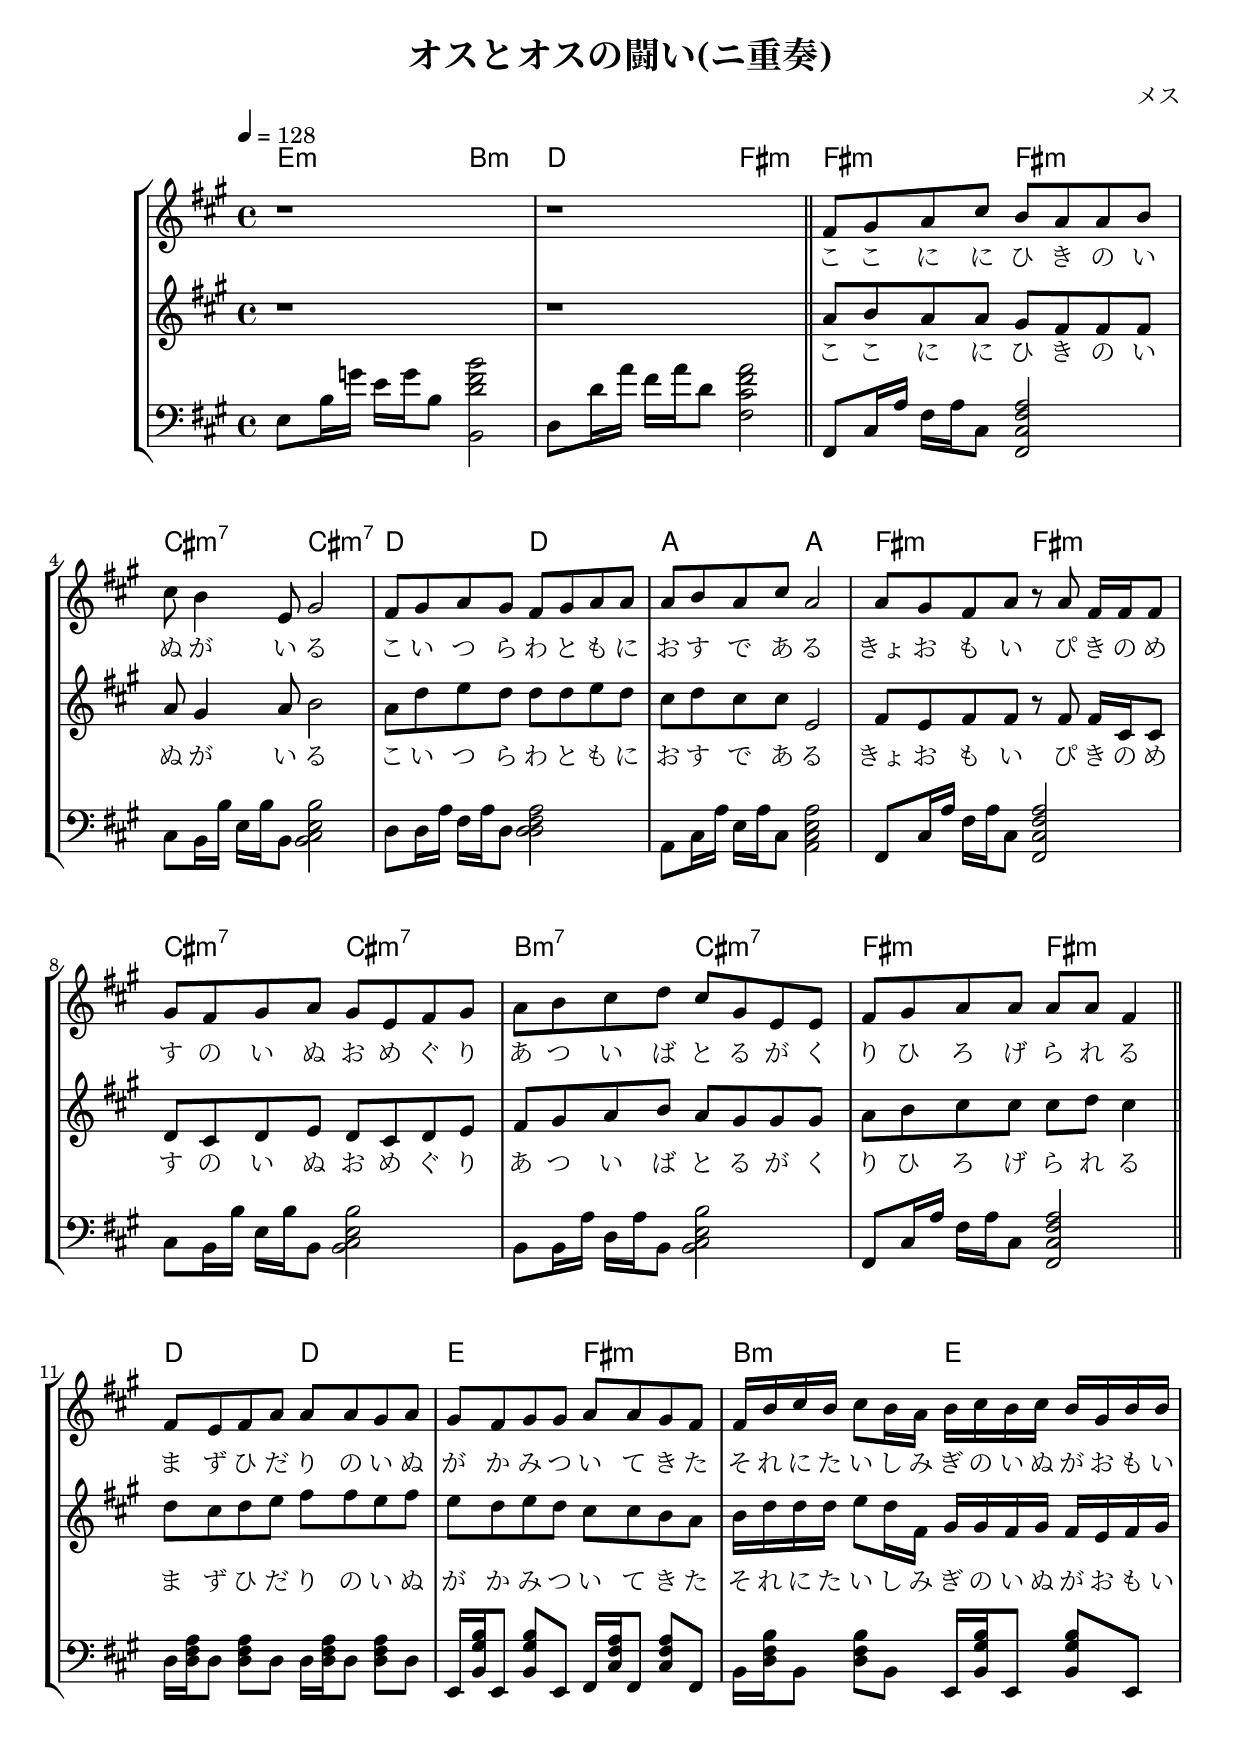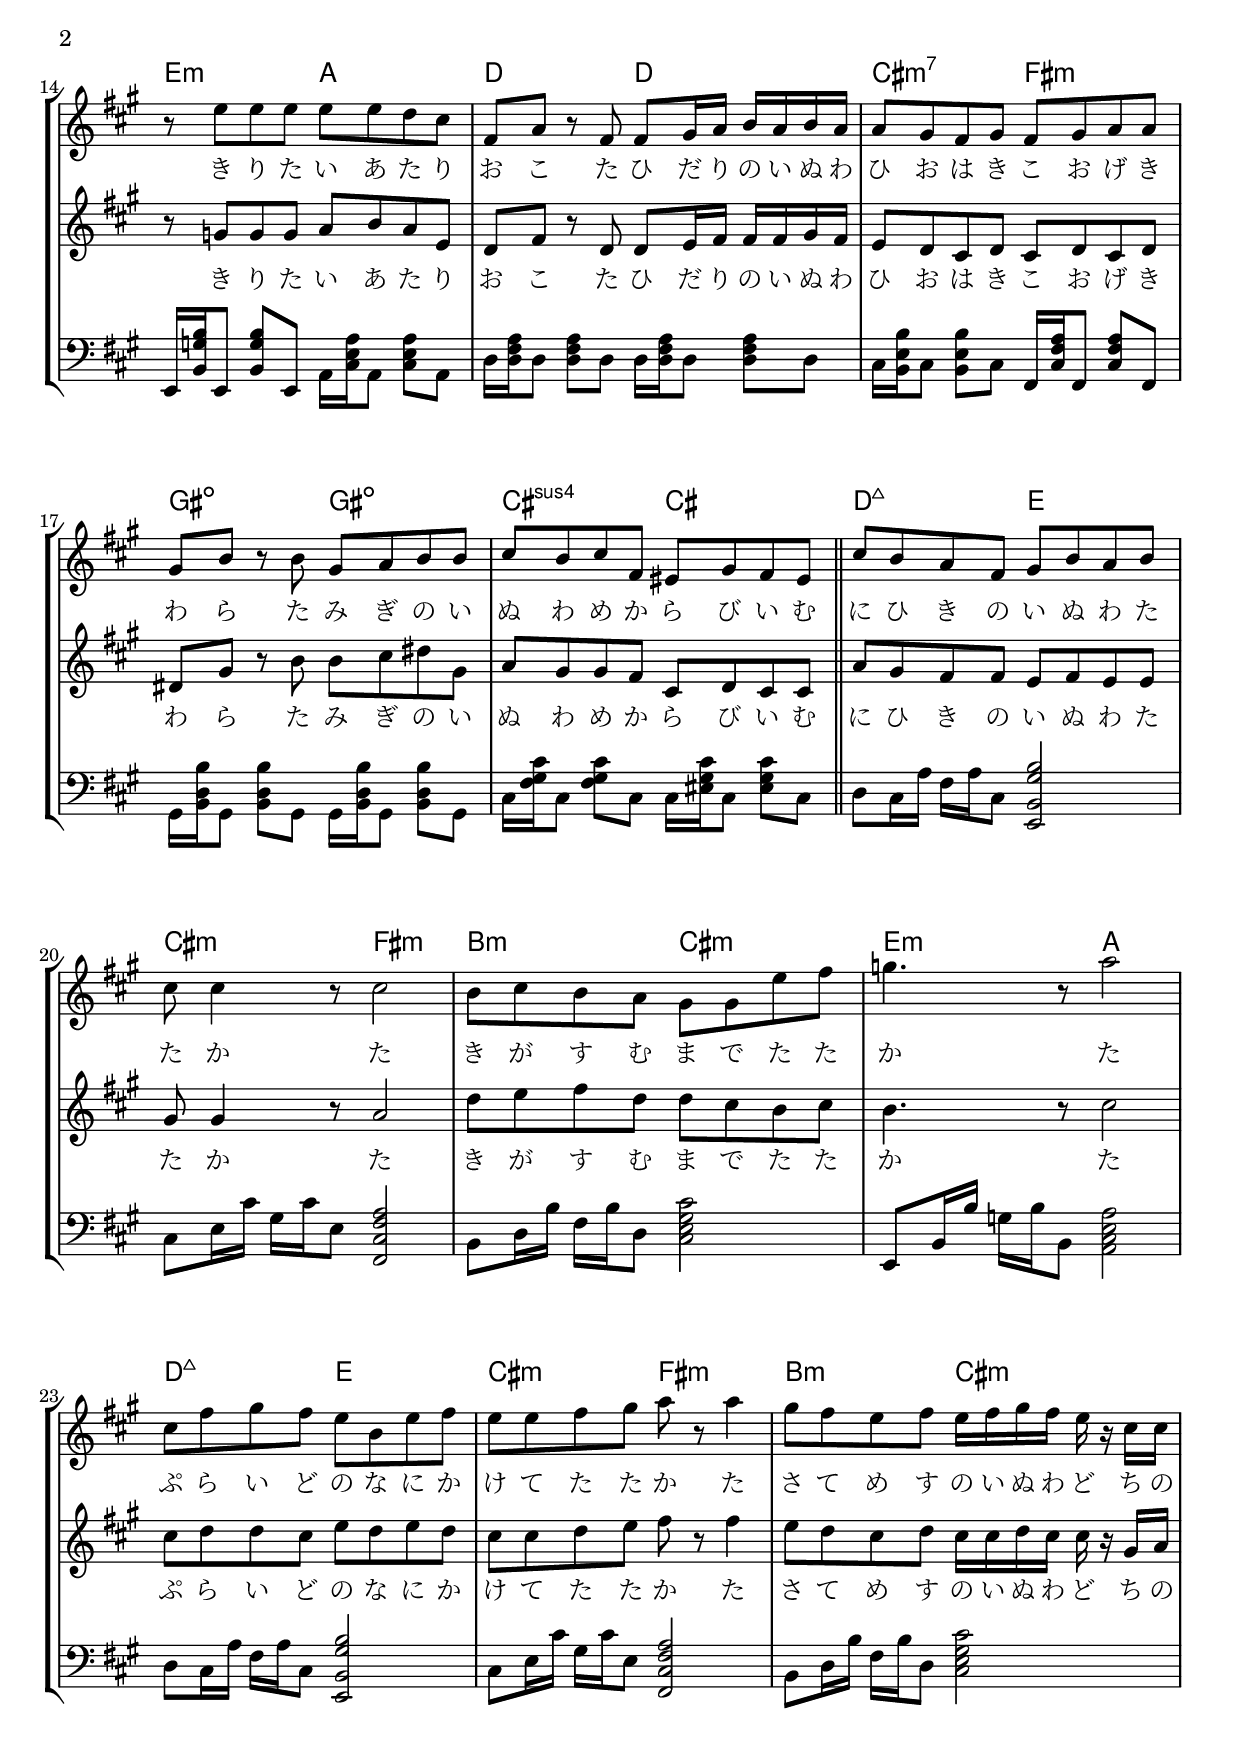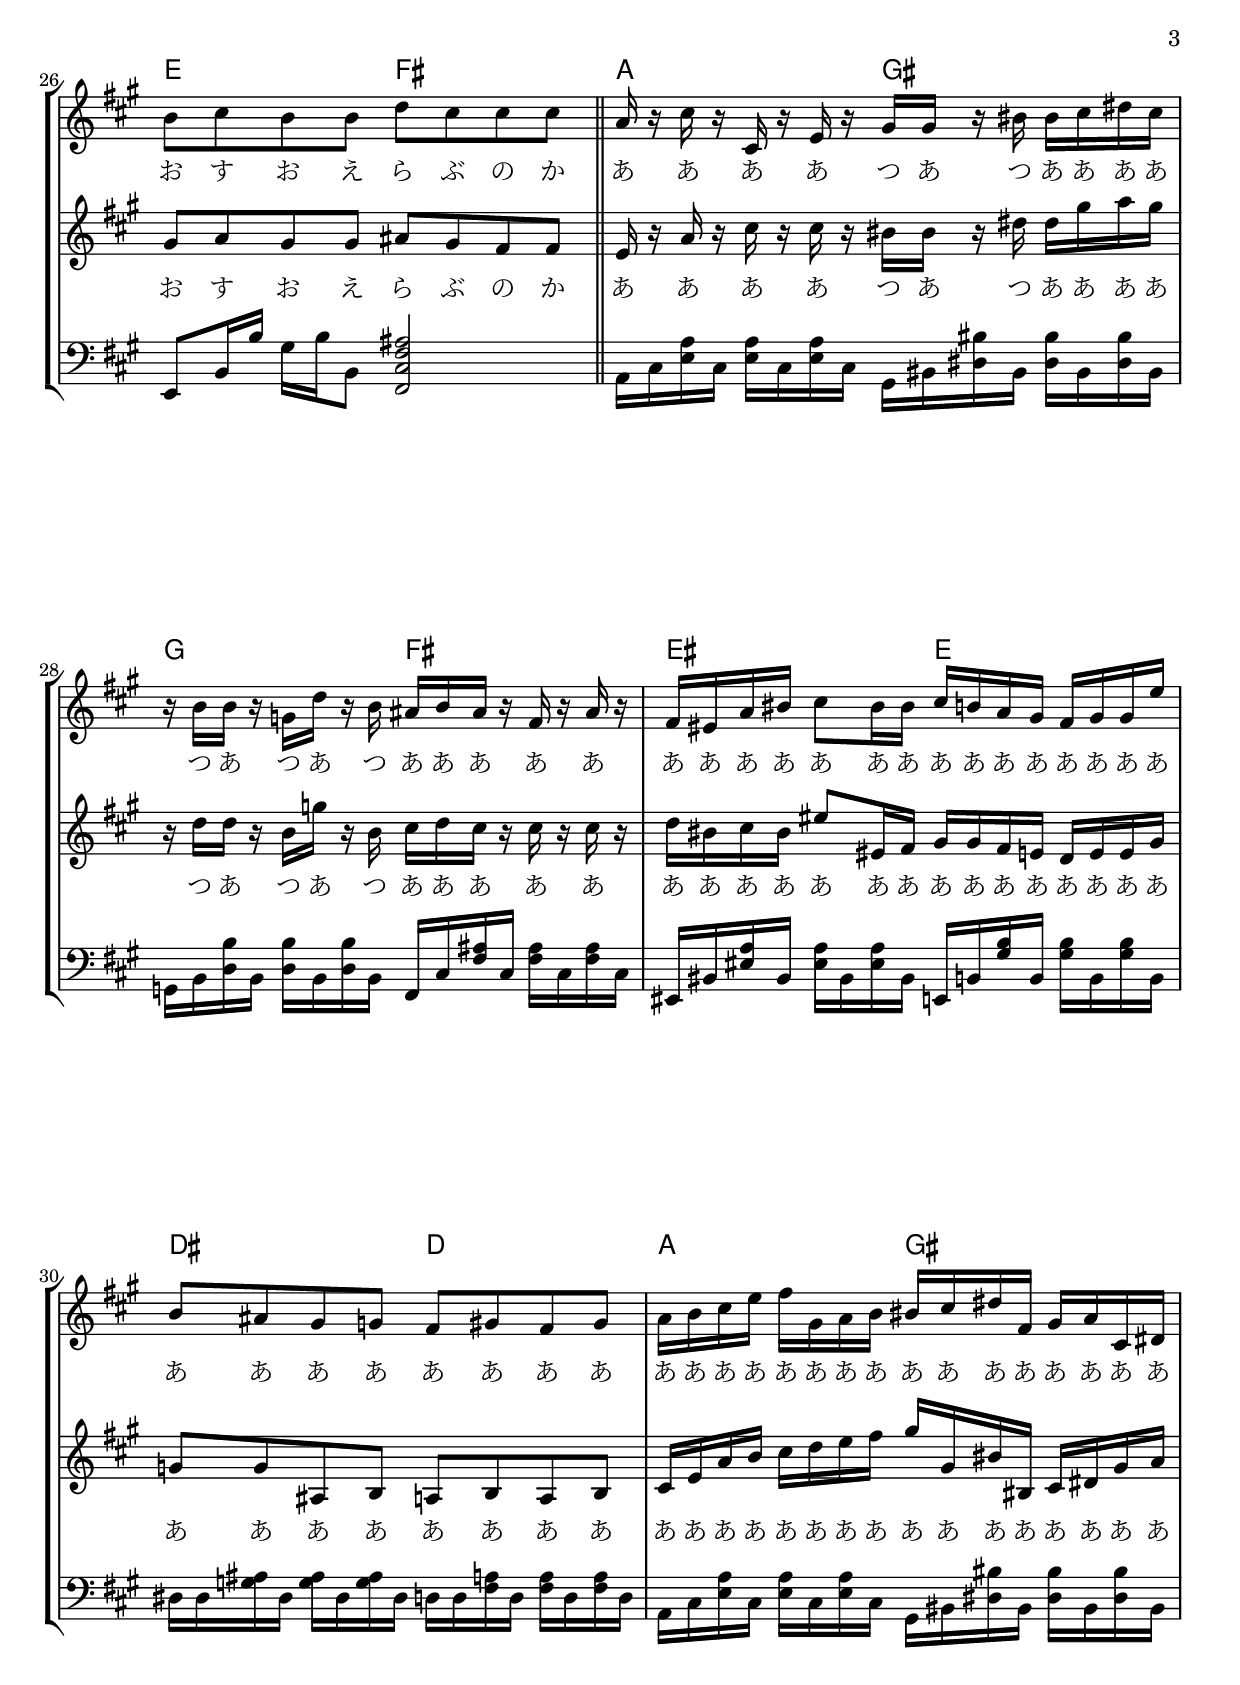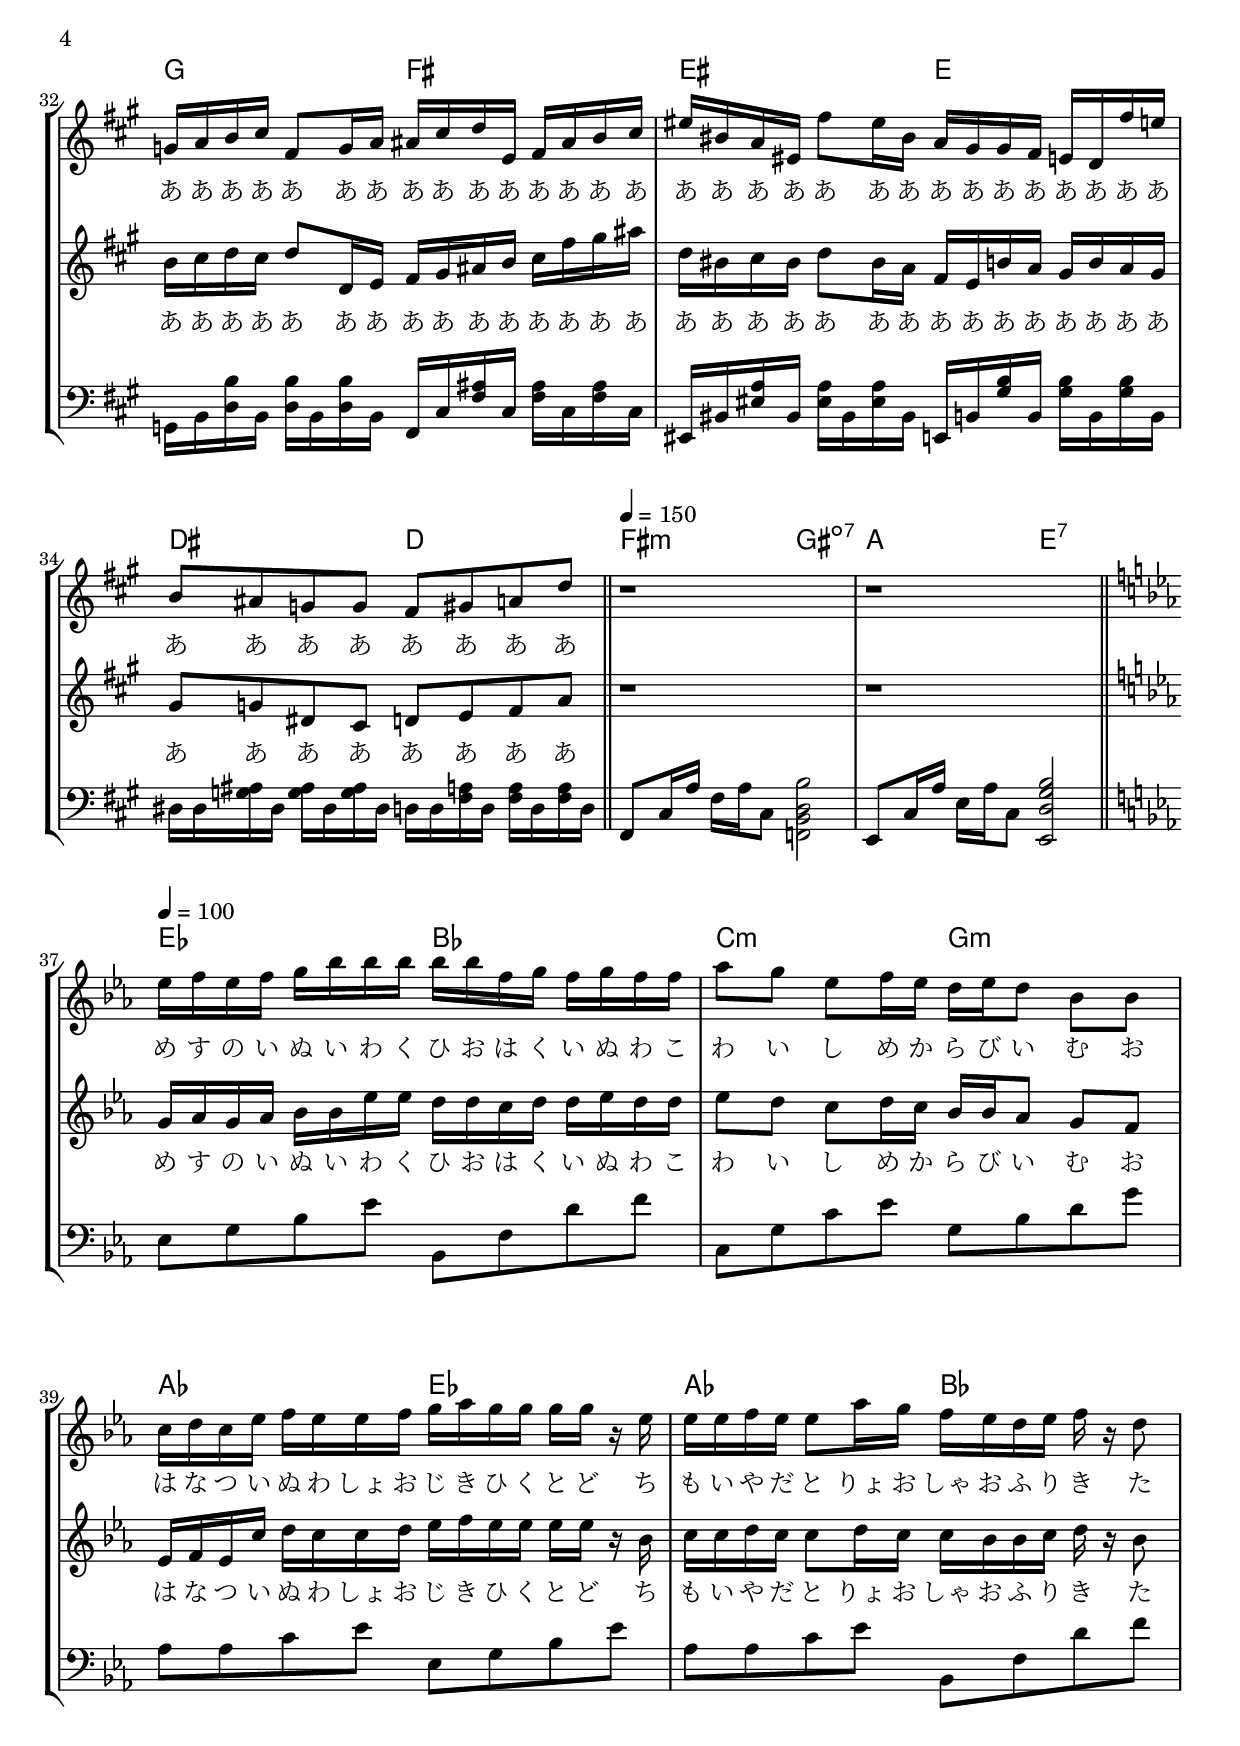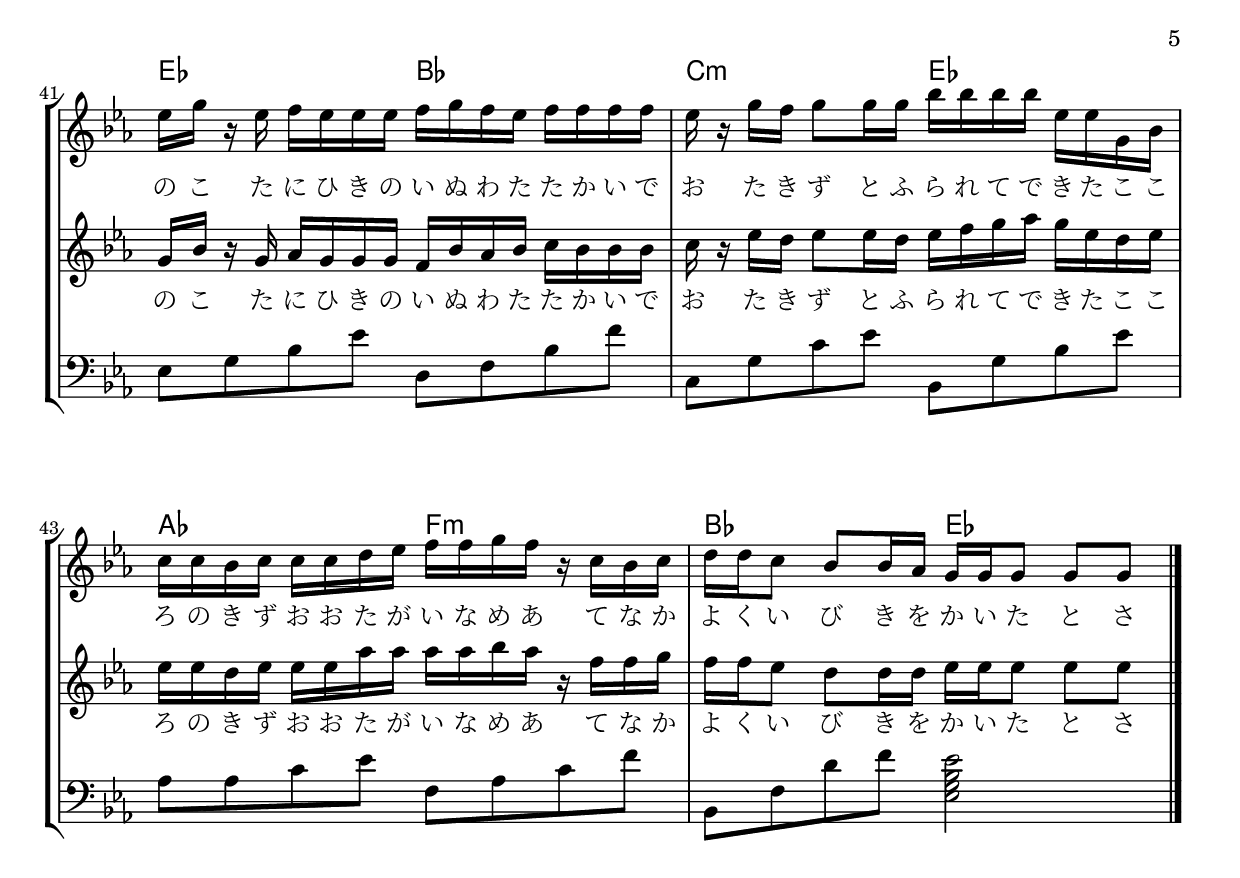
\version "2.12.1"

\header {
	title = \markup {オスとオスの闘い(ニ重奏)}
	composer = \markup \center-column {メス}
}

harmony = \chordmode {
	e2:m b:m d fis:m 

	fis:m fis:m cis:min7 cis:min7 d d a a fis:m fis:m cis:min7 cis:min7 b:min7 cis:min7 fis:m fis:m 

	d d e fis:m b:m e e:m a d d cis:min7 fis:m gis:dim gis:dim cis:sus4 cis 

	d:maj7 e cis:m fis:m b:m cis:m e:m a d:maj7 e cis:m fis:m b:m cis:m e fis 

	a gis g fis eis e dis d a gis g fis eis e dis d 

	fis:m gis:dim7 a e:7 

	es bes c:m g:m as es as bes es bes c:m es as f:m bes es 
}

melody = {
	\key a \major
	\tempo 4 = 128
	r1 | r1   
	\set Staff.midiInstrument = #"mmi0.38"
	fis'8  gis'8  a'8  cis''8  b'8  a'8  a'8  b'8 
	cis''8  b'4  e'8  gis'2 
	fis'8  gis'8  a'8  gis'8  fis'8  gis'8  a'8  a'8 
	a'8  b'8  a'8  cis''8  a'2 
	a'8  gis'8  fis'8  a'8  r8  a'8  fis'16  fis'16  fis'8 
	gis'8  fis'8  gis'8  a'8  gis'8  e'8  fis'8  gis'8 
	a'8  b'8  cis''8  d''8  cis''8  gis'8  e'8  e'8 
	fis'8  gis'8  a'8  a'8  a'8  a'8  fis'4
	\set Staff.midiInstrument = #"mmi0.38"
	fis'8  e'8  fis'8  a'8  a'8  a'8  gis'8  a'8 
	gis'8  fis'8  gis'8  gis'8  a'8  a'8  gis'8  fis'8 
	fis'16  b'16  cis''16  b'16  cis''8  b'16  a'16  b'16  cis''16  b'16  cis''16  b'16  gis'16  b'16  b'16 
	r8  e''8  e''8  e''8  e''8  e''8  d''8  cis''8 
	fis'8  a'8  r8  fis'8  fis'8  gis'16  a'16  b'16  a'16  b'16  a'16 
	a'8  gis'8  fis'8  gis'8  fis'8  gis'8  a'8  a'8 
	gis'8  b'8  r8  b'8  gis'8  a'8  b'8  b'8 
	cis''8  b'8  cis''8  fis'8  eis'8  gis'8  fis'8  eis'8
	\set Staff.midiInstrument = #"mmi0.38"
	cis''8  b'8  a'8  fis'8  gis'8  b'8  a'8  b'8 
	cis''8  cis''4  r8  cis''2 
	b'8  cis''8  b'8  a'8  gis'8  gis'8  e''8  fis''8 
	g''4.  r8  a''2 
	cis''8  fis''8  gis''8  fis''8  e''8  b'8  e''8  fis''8 
	e''8  e''8  fis''8  gis''8  a''8  r8  a''4 
	gis''8  fis''8  e''8  fis''8  e''16  fis''16  gis''16  fis''16  e''16  r16  cis''16  cis''16 
	b'8  cis''8  b'8  b'8  d''8  cis''8  cis''8  cis''8
	\set Staff.midiInstrument = #"Distorted Guitar"
	a'16  r16  cis''16  r16  cis'16  r16  e'16  r16  gis'16  gis'16  r16  bis'16  bis'16  cis''16  dis''16  cis''16 
	r16  b'16  b'16  r16  g'16  d''16  r16  b'16  ais'16  b'16  ais'16  r16  fis'16  r16  ais'16  r16 
	fis'16  eis'16  a'16  bis'16  cis''8  bis'16  bis'16  cis''16  b'16  a'16  gis'16  fis'16  gis'16  gis'16  e''16 
	b'8  ais'8  gis'8  g'8  fis'8  gis'8  fis'8  gis'8 
	a'16  b'16  cis''16  e''16  fis''16  gis'16  a'16  b'16  bis'16  cis''16  dis''16  fis'16  gis'16  a'16  cis'16  dis'16 
	g'16  a'16  b'16  cis''16  fis'8  g'16  a'16  ais'16  cis''16  d''16  e'16  fis'16  ais'16  b'16  cis''16 
	eis''16  bis'16  a'16  eis'16  fis''8  eis''16  bis'16  a'16  gis'16  gis'16  fis'16  e'16  d'16  fis''16  e''16 
	b'8  ais'8  g'8  g'8  fis'8  gis'8  a'8  d''8
	\tempo 4 = 150
	r1 | r1   
	\set Staff.midiInstrument = #"mmi0.38"
		\key es \major
	\tempo 4 = 100
es''16  f''16  es''16  f''16  g''16  bes''16  bes''16  bes''16  bes''16  bes''16  f''16  g''16  f''16  g''16  f''16  f''16 
	as''8  g''8  es''8  f''16  es''16  d''16  es''16  d''8  bes'8  bes'8 
	c''16  d''16  c''16  es''16  f''16  es''16  es''16  f''16  g''16  as''16  g''16  g''16  g''16  g''16  r16  es''16 
	es''16  es''16  f''16  es''16  es''8  as''16  g''16  f''16  es''16  d''16  es''16  f''16  r16  d''8 
	es''16  g''16  r16  es''16  f''16  es''16  es''16  es''16  f''16  g''16  f''16  es''16  f''16  f''16  f''16  f''16 
	es''16  r16  g''16  f''16  g''8  g''16  g''16  bes''16  bes''16  bes''16  bes''16  es''16  es''16  g'16  bes'16 
	c''16  c''16  bes'16  c''16  c''16  c''16  d''16  es''16  f''16  f''16  g''16  f''16  r16  c''16  bes'16  c''16 
	d''16  d''16  c''8  bes'8  bes'16  as'16  g'16  g'16  g'8  g'8  g'8
	\bar "|."
}

words = \lyricmode {
	
	こ  こ  に  に  ひ  き  の  い  ぬ  が  い  る  こ  い  つ  ら  わ  と  も  に  お  す  で  あ  る  きょ  お  も  い  ぴ  き  の  め  す  の  い  ぬ  お  め  ぐ  り  あ  つ  い  ば  と  る  が  く  り  ひ  ろ  げ  ら  れ  る  
	ま  ず  ひ  だ  り  の  い  ぬ  が  か  み  つ  い  て  き  た  そ  れ  に  た  い  し  み  ぎ  の  い  ぬ  が  お  も  い  き  り  た  い  あ  た  り  お  こ  た  ひ  だ  り  の  い  ぬ  わ  ひ  お  は  き  こ  お  げ  き  わ  ら  た  み  ぎ  の  い  ぬ  わ  め  か  ら  び  い  む  
	に  ひ  き  の  い  ぬ  わ  た  た  か  た  き  が  す  む  ま  で  た  た  か  た  ぷ  ら  い  ど  の  な  に  か  け  て  た  た  か  た  さ  て  め  す  の  い  ぬ  わ  ど  ち  の  お  す  お  え  ら  ぶ  の  か  
	あ  あ  あ  あ  つ  あ  つ  あ  あ  あ  あ  つ  あ  つ  あ  つ  あ  あ  あ  あ  あ  あ  あ  あ  あ  あ  あ  あ  あ  あ  あ  あ  あ  あ  あ  あ  あ  あ  あ  あ  あ  あ  あ  あ  あ  あ  あ  あ  あ  あ  あ  あ  あ  あ  あ  あ  あ  あ  あ  あ  あ  あ  あ  あ  あ  あ  あ  あ  あ  あ  あ  あ  あ  あ  あ  あ  あ  あ  あ  あ  あ  あ  あ  あ  あ  あ  あ  あ  あ  あ  あ  あ  あ  あ  あ  あ  あ  あ  
	
	め  す  の  い  ぬ  い  わ  く  ひ  お  は  く  い  ぬ  わ  こ  わ  い  し  め  か  ら  び  い  む  お  は  な  つ  い  ぬ  わ  しょ  お  じ  き  ひ  く  と  ど  ち  も  い  や  だ  と  りょ  お  しゃ  お  ふ  り  き  た  の  こ  た  に  ひ  き  の  い  ぬ  わ  た  た  か  い  で  お  た  き  ず  と  ふ  ら  れ  て  で  き  た  こ  こ  ろ  の  き  ず  お  お  た  が  い  な  め  あ  て  な  か  よ  く  い  び  き  を  か  い  た  と  さ  
}

secondmelody = {
	\key a \major
	\tempo 4 = 128
	r1 | r1   
	\set Staff.midiInstrument = #"fss0.32"
	a'8  b'8  a'8  a'8  gis'8  fis'8  fis'8  fis'8 
	a'8  gis'4  a'8  b'2 
	a'8  d''8  e''8  d''8  d''8  d''8  e''8  d''8 
	cis''8  d''8  cis''8  cis''8  e'2 
	fis'8  e'8  fis'8  fis'8  r8  fis'8  fis'16  cis'16  cis'8 
	d'8  cis'8  d'8  e'8  d'8  cis'8  d'8  e'8 
	fis'8  gis'8  a'8  b'8  a'8  gis'8  gis'8  gis'8 
	a'8  b'8  cis''8  cis''8  cis''8  d''8  cis''4
	\set Staff.midiInstrument = #"fss0.32"
	d''8  cis''8  d''8  e''8  fis''8  fis''8  e''8  fis''8 
	e''8  d''8  e''8  d''8  cis''8  cis''8  b'8  a'8 
	b'16  d''16  d''16  d''16  e''8  d''16  fis'16  gis'16  gis'16  fis'16  gis'16  fis'16  e'16  fis'16  gis'16 
	r8  g'8  g'8  g'8  a'8  b'8  a'8  e'8 
	d'8  fis'8  r8  d'8  d'8  e'16  fis'16  fis'16  fis'16  gis'16  fis'16 
	e'8  d'8  cis'8  d'8  cis'8  d'8  cis'8  d'8 
	dis'8  gis'8  r8  b'8  b'8  cis''8  dis''8  gis'8 
	a'8  gis'8  gis'8  fis'8  cis'8  d'8  cis'8  cis'8
	\set Staff.midiInstrument = #"fss0.35"
	a'8  gis'8  fis'8  fis'8  e'8  fis'8  e'8  e'8 
	gis'8  gis'4  r8  a'2 
	d''8  e''8  fis''8  d''8  d''8  cis''8  b'8  cis''8 
	b'4.  r8  cis''2 
	cis''8  d''8  d''8  cis''8  e''8  d''8  e''8  d''8 
	cis''8  cis''8  d''8  e''8  fis''8  r8  fis''4 
	e''8  d''8  cis''8  d''8  cis''16  cis''16  d''16  cis''16  cis''16  r16  gis'16  a'16 
	gis'8  a'8  gis'8  gis'8  ais'8  gis'8  fis'8  fis'8
	\set Staff.midiInstrument = #"Orchestra Hit"
	e'16  r16  a'16  r16  cis''16  r16  cis''16  r16  bis'16  bis'16  r16  dis''16  dis''16  gis''16  a''16  gis''16 
	r16  d''16  d''16  r16  b'16  g''16  r16  b'16  cis''16  d''16  cis''16  r16  cis''16  r16  cis''16  r16 
	d''16  bis'16  cis''16  bis'16  eis''8  eis'16  fis'16  gis'16  gis'16  fis'16  e'16  d'16  e'16  e'16  gis'16 
	g'8  g'8  ais8  b8  a8  b8  a8  b8 
	cis'16  e'16  a'16  b'16  cis''16  d''16  e''16  fis''16  gis''16  gis'16  bis'16  bis16  cis'16  dis'16  gis'16  a'16 
	b'16  cis''16  d''16  cis''16  d''8  d'16  e'16  fis'16  gis'16  ais'16  b'16  cis''16  fis''16  gis''16  ais''16 
	d''16  bis'16  cis''16  bis'16  d''8  bis'16  a'16  fis'16  e'16  b'16  a'16  gis'16  b'16  a'16  gis'16 
	gis'8  g'8  dis'8  cis'8  d'8  e'8  fis'8  a'8
	\tempo 4 = 150
	r1 | r1   
	\set Staff.midiInstrument = #"fss0.35"
		\key es \major
	\tempo 4 = 100
g'16  as'16  g'16  as'16  bes'16  bes'16  es''16  es''16  d''16  d''16  c''16  d''16  d''16  es''16  d''16  d''16 
	es''8  d''8  c''8  d''16  c''16  bes'16  bes'16  as'8  g'8  f'8 
	es'16  f'16  es'16  c''16  d''16  c''16  c''16  d''16  es''16  f''16  es''16  es''16  es''16  es''16  r16  bes'16 
	c''16  c''16  d''16  c''16  c''8  d''16  c''16  c''16  bes'16  bes'16  c''16  d''16  r16  bes'8 
	g'16  bes'16  r16  g'16  as'16  g'16  g'16  g'16  f'16  bes'16  as'16  bes'16  c''16  bes'16  bes'16  bes'16 
	c''16  r16  es''16  d''16  es''8  es''16  d''16  es''16  f''16  g''16  as''16  g''16  es''16  d''16  es''16 
	es''16  es''16  d''16  es''16  es''16  es''16  as''16  as''16  as''16  as''16  bes''16  as''16  r16  f''16  f''16  g''16 
	f''16  f''16  es''8  d''8  d''16  d''16  es''16  es''16  es''8  es''8  es''8
	\bar "|."
}

secondwords = \lyricmode {
	
	こ  こ  に  に  ひ  き  の  い  ぬ  が  い  る  こ  い  つ  ら  わ  と  も  に  お  す  で  あ  る  きょ  お  も  い  ぴ  き  の  め  す  の  い  ぬ  お  め  ぐ  り  あ  つ  い  ば  と  る  が  く  り  ひ  ろ  げ  ら  れ  る  
	ま  ず  ひ  だ  り  の  い  ぬ  が  か  み  つ  い  て  き  た  そ  れ  に  た  い  し  み  ぎ  の  い  ぬ  が  お  も  い  き  り  た  い  あ  た  り  お  こ  た  ひ  だ  り  の  い  ぬ  わ  ひ  お  は  き  こ  お  げ  き  わ  ら  た  み  ぎ  の  い  ぬ  わ  め  か  ら  び  い  む  
	に  ひ  き  の  い  ぬ  わ  た  た  か  た  き  が  す  む  ま  で  た  た  か  た  ぷ  ら  い  ど  の  な  に  か  け  て  た  た  か  た  さ  て  め  す  の  い  ぬ  わ  ど  ち  の  お  す  お  え  ら  ぶ  の  か  
	あ  あ  あ  あ  つ  あ  つ  あ  あ  あ  あ  つ  あ  つ  あ  つ  あ  あ  あ  あ  あ  あ  あ  あ  あ  あ  あ  あ  あ  あ  あ  あ  あ  あ  あ  あ  あ  あ  あ  あ  あ  あ  あ  あ  あ  あ  あ  あ  あ  あ  あ  あ  あ  あ  あ  あ  あ  あ  あ  あ  あ  あ  あ  あ  あ  あ  あ  あ  あ  あ  あ  あ  あ  あ  あ  あ  あ  あ  あ  あ  あ  あ  あ  あ  あ  あ  あ  あ  あ  あ  あ  あ  あ  あ  あ  あ  あ  あ  
	
	め  す  の  い  ぬ  い  わ  く  ひ  お  は  く  い  ぬ  わ  こ  わ  い  し  め  か  ら  び  い  む  お  は  な  つ  い  ぬ  わ  しょ  お  じ  き  ひ  く  と  ど  ち  も  い  や  だ  と  りょ  お  しゃ  お  ふ  り  き  た  の  こ  た  に  ひ  き  の  い  ぬ  わ  た  た  か  い  で  お  た  き  ず  と  ふ  ら  れ  て  で  き  た  こ  こ  ろ  の  き  ず  お  お  た  が  い  な  め  あ  て  な  か  よ  く  い  び  き  を  か  い  た  と  さ  
}

tempochange = {
	\tempo 4 = 128
	r1 | r1 \bar "||"
	\tempo 4 = 128
	r1 | r1 | r1 | r1 | r1 | r1 | r1 | r1 \bar "||"
	\tempo 4 = 128
	r1 | r1 | r1 | r1 | r1 | r1 | r1 | r1 \bar "||"
	\tempo 4 = 128
	r1 | r1 | r1 | r1 | r1 | r1 | r1 | r1 \bar "||"
	\tempo 4 = 128
	r1 | r1 | r1 | r1 | r1 | r1 | r1 | r1 \bar "||"
	\tempo 4 = 150
	r1 | r1 \bar "||"
	\tempo 4 = 100
	r1 | r1 | r1 | r1 | r1 | r1 | r1 | r1 \bar "|."
}

mainacc = {
	\clef bass
	\set Staff.midiInstrument = #"FX 8 (sci-fi)"
	\key a \major
	\tempo 4 = 128
	e8 b16 g' e' g' b8
	<b, d' fis' b'>2
	d8 d'16 a' fis' a' d'8
	<fis cis' fis' a'>2
	\bar "||"

	\set Staff.midiInstrument = #"FX 8 (sci-fi)"
	fis,8 cis16 a fis a cis8
	<fis, cis fis a>2
	cis8 b,16 b e b b,8
	<cis b, e b>2
	d8 d16 a fis a d8
	<d d fis a>2
	a,8 cis16 a e a cis8
	<a, cis e a>2
	fis,8 cis16 a fis a cis8
	<fis, cis fis a>2
	cis8 b,16 b e b b,8
	<cis b, e b>2
	b,8 b,16 a d a b,8
	<cis b, e b>2
	fis,8 cis16 a fis a cis8
	<fis, cis fis a>2
	\bar "||"

	\set Staff.midiInstrument = #"FX 8 (sci-fi)"
	d16 <d fis a>16 d8 <d fis a>8 d8
	d16 <d fis a>16 d8 <d fis a>8 d8
	e,16 <b, gis b>16 e,8 <b, gis b>8 e,8
	fis,16 <cis fis a>16 fis,8 <cis fis a>8 fis,8
	b,16 <d fis b>16 b,8 <d fis b>8 b,8
	e,16 <b, gis b>16 e,8 <b, gis b>8 e,8
	e,16 <b, g b>16 e,8 <b, g b>8 e,8
	a,16 <cis e a>16 a,8 <cis e a>8 a,8
	d16 <d fis a>16 d8 <d fis a>8 d8
	d16 <d fis a>16 d8 <d fis a>8 d8
	cis16 <b, e b>16 cis8 <b, e b>8 cis8
	fis,16 <cis fis a>16 fis,8 <cis fis a>8 fis,8
	gis,16 <b, d b>16 gis,8 <b, d b>8 gis,8
	gis,16 <b, d b>16 gis,8 <b, d b>8 gis,8
	cis16 <fis gis cis'>16 cis8 <fis gis cis'>8 cis8
	cis16 <eis gis cis'>16 cis8 <eis gis cis'>8 cis8
	\bar "||"

	\set Staff.midiInstrument = #"FX 8 (sci-fi)"
	d8 cis16 a fis a cis8
	<e, b, gis b>2
	cis8 e16 cis' gis cis' e8
	<fis, cis fis a>2
	b,8 d16 b fis b d8
	<cis e gis cis'>2
	e,8 b,16 b g b b,8
	<a, cis e a>2
	d8 cis16 a fis a cis8
	<e, b, gis b>2
	cis8 e16 cis' gis cis' e8
	<fis, cis fis a>2
	b,8 d16 b fis b d8
	<cis e gis cis'>2
	e,8 b,16 b gis b b,8
	<fis, cis fis ais>2
	\bar "||"

	\set Staff.midiInstrument = #"FX 8 (sci-fi)"
	a,16 cis <e a> cis <e a> cis <e a> cis
	gis,16 bis, <dis bis> bis, <dis bis> bis, <dis bis> bis,
	g,16 b, <d b> b, <d b> b, <d b> b,
	fis,16 cis <fis ais> cis <fis ais> cis <fis ais> cis
	eis,16 bis, <eis a> bis, <eis a> bis, <eis a> bis,
	e,16 b, <gis b> b, <gis b> b, <gis b> b,
	dis16 dis <g ais> dis <g ais> dis <g ais> dis
	d16 d <fis a> d <fis a> d <fis a> d
	a,16 cis <e a> cis <e a> cis <e a> cis
	gis,16 bis, <dis bis> bis, <dis bis> bis, <dis bis> bis,
	g,16 b, <d b> b, <d b> b, <d b> b,
	fis,16 cis <fis ais> cis <fis ais> cis <fis ais> cis
	eis,16 bis, <eis a> bis, <eis a> bis, <eis a> bis,
	e,16 b, <gis b> b, <gis b> b, <gis b> b,
	dis16 dis <g ais> dis <g ais> dis <g ais> dis
	d16 d <fis a> d <fis a> d <fis a> d
	\bar "||"

	\set Staff.midiInstrument = #"FX 8 (sci-fi)"
	\tempo 4 = 150
	fis,8 cis16 a fis a cis8
	<f, b, d b>2
	e,8 cis16 a e a cis8
	<e, d gis b>2
	\bar "||"

	\set Staff.midiInstrument = #"FX 8 (sci-fi)"
	\key es \major
	\tempo 4 = 100
	es8 g8 bes8 es'8
	bes,8 f8 d'8 f'8
	c8 g8 c'8 es'8
	g8 bes8 d'8 g'8
	as8 as8 c'8 es'8
	es8 g8 bes8 es'8
	as8 as8 c'8 es'8
	bes,8 f8 d'8 f'8
	es8 g8 bes8 es'8
	d8 f8 bes8 f'8
	c8 g8 c'8 es'8
	bes,8 g8 bes8 es'8
	as8 as8 c'8 es'8
	f8 as8 c'8 f'8
	bes,8 f8 d'8 f'8
	<es g bes es'>2
	\bar "|."
}

subacc = {
	\clef bass
	\set Staff.midiInstrument = #"Overdriven Guitar"
	\key a \major
	\tempo 4 = 128
	e16 <b e' g'>16 e8 <b e' g'>8 e8
	b,16 <d' fis' b'>16 b,8 <d' fis' b'>8 b,8
	d16 <d' fis' a'>16 d8 <d' fis' a'>8 d8
	fis16 <cis' fis' a'>16 fis8 <cis' fis' a'>8 fis8
	\bar "||"

	\set Staff.midiInstrument = #"Overdriven Guitar"
	fis,16 <cis fis a>16 fis,8 <cis fis a>8 fis,8
	fis,16 <cis fis a>16 fis,8 <cis fis a>8 fis,8
	cis16 <b, e b>16 cis8 <b, e b>8 cis8
	cis16 <b, e b>16 cis8 <b, e b>8 cis8
	d16 <d fis a>16 d8 <d fis a>8 d8
	d16 <d fis a>16 d8 <d fis a>8 d8
	a,16 <cis e a>16 a,8 <cis e a>8 a,8
	a,16 <cis e a>16 a,8 <cis e a>8 a,8
	fis,16 <cis fis a>16 fis,8 <cis fis a>8 fis,8
	fis,16 <cis fis a>16 fis,8 <cis fis a>8 fis,8
	cis16 <b, e b>16 cis8 <b, e b>8 cis8
	cis16 <b, e b>16 cis8 <b, e b>8 cis8
	b,16 <b, d a>16 b,8 <b, d a>8 b,8
	cis16 <b, e b>16 cis8 <b, e b>8 cis8
	fis,16 <cis fis a>16 fis,8 <cis fis a>8 fis,8
	fis,16 <cis fis a>16 fis,8 <cis fis a>8 fis,8
	\bar "||"

	\set Staff.midiInstrument = #"Overdriven Guitar"
	d16 <d fis a>16 d8 <d fis a>8 d8
	d16 <d fis a>16 d8 <d fis a>8 d8
	e,16 <b, gis b>16 e,8 <b, gis b>8 e,8
	fis,16 <cis fis a>16 fis,8 <cis fis a>8 fis,8
	b,16 <d fis b>16 b,8 <d fis b>8 b,8
	e,16 <b, gis b>16 e,8 <b, gis b>8 e,8
	e,16 <b, g b>16 e,8 <b, g b>8 e,8
	a,16 <cis e a>16 a,8 <cis e a>8 a,8
	d16 <d fis a>16 d8 <d fis a>8 d8
	d16 <d fis a>16 d8 <d fis a>8 d8
	cis16 <b, e b>16 cis8 <b, e b>8 cis8
	fis,16 <cis fis a>16 fis,8 <cis fis a>8 fis,8
	gis,16 <b, d b>16 gis,8 <b, d b>8 gis,8
	gis,16 <b, d b>16 gis,8 <b, d b>8 gis,8
	cis16 <fis gis cis'>16 cis8 <fis gis cis'>8 cis8
	cis16 <eis gis cis'>16 cis8 <eis gis cis'>8 cis8
	\bar "||"

	\set Staff.midiInstrument = #"Overdriven Guitar"
	d16 <cis fis a>16 d8 <cis fis a>8 d8
	e,16 <b, gis b>16 e,8 <b, gis b>8 e,8
	cis16 <e gis cis'>16 cis8 <e gis cis'>8 cis8
	fis,16 <cis fis a>16 fis,8 <cis fis a>8 fis,8
	b,16 <d fis b>16 b,8 <d fis b>8 b,8
	cis16 <e gis cis'>16 cis8 <e gis cis'>8 cis8
	e,16 <b, g b>16 e,8 <b, g b>8 e,8
	a,16 <cis e a>16 a,8 <cis e a>8 a,8
	d16 <cis fis a>16 d8 <cis fis a>8 d8
	e,16 <b, gis b>16 e,8 <b, gis b>8 e,8
	cis16 <e gis cis'>16 cis8 <e gis cis'>8 cis8
	fis,16 <cis fis a>16 fis,8 <cis fis a>8 fis,8
	b,16 <d fis b>16 b,8 <d fis b>8 b,8
	cis16 <e gis cis'>16 cis8 <e gis cis'>8 cis8
	e,16 <b, gis b>16 e,8 <b, gis b>8 e,8
	fis,16 <cis fis ais>16 fis,8 <cis fis ais>8 fis,8
	\bar "||"

	\set Staff.midiInstrument = #"Overdriven Guitar"
	<a, a>16 cis e cis <a, a> cis e cis
	<gis, bis>16 bis, dis bis, <gis, bis> bis, dis bis,
	<g, b>16 b, d b, <g, b> b, d b,
	<fis, ais>16 cis fis cis <fis, ais> cis fis cis
	<eis, a>16 bis, eis bis, <eis, a> bis, eis bis,
	<e, b>16 b, gis b, <e, b> b, gis b,
	<dis ais>16 dis g dis <dis ais> dis g dis
	<d a>16 d fis d <d a> d fis d
	<a, a>16 cis e cis <a, a> cis e cis
	<gis, bis>16 bis, dis bis, <gis, bis> bis, dis bis,
	<g, b>16 b, d b, <g, b> b, d b,
	<fis, ais>16 cis fis cis <fis, ais> cis fis cis
	<eis, a>16 bis, eis bis, <eis, a> bis, eis bis,
	<e, b>16 b, gis b, <e, b> b, gis b,
	<dis ais>16 dis g dis <dis ais> dis g dis
	<d a>16 d fis d <d a> d fis d
	\bar "||"

	\set Staff.midiInstrument = #"Overdriven Guitar"
	\tempo 4 = 150
	<fis, a>16 cis fis cis <fis, a> cis fis cis
	<f, b>16 b, d b, <f, b> b, d b,
	<e, a>16 cis e cis <e, a> cis e cis
	<e, b>16 d gis d <e, b> d gis d
	\bar "||"

	\set Staff.midiInstrument = #"Overdriven Guitar"
	\key es \major
	\tempo 4 = 100
	<es g bes es'>4 <es g bes es'>4
	<bes, f d' f'>4 <bes, f d' f'>4
	<c g c' es'>4 <c g c' es'>4
	<g bes d' g'>4 <g bes d' g'>4
	<as as c' es'>4 <as as c' es'>4
	<es g bes es'>4 <es g bes es'>4
	<as as c' es'>4 <as as c' es'>4
	<bes, f d' f'>4 <bes, f d' f'>4
	<es g bes es'>4 <es g bes es'>4
	<d f bes f'>4 <d f bes f'>4
	<c g c' es'>4 <c g c' es'>4
	<bes, g bes es'>4 <bes, g bes es'>4
	<as as c' es'>4 <as as c' es'>4
	<f as c' f'>4 <f as c' f'>4
	<bes, f d' f'>4 <bes, f d' f'>4
	<es g bes es'>2
	\bar "|."
}

percA = {
	\drummode {
	r1  |hh4 hh4 hh2  \bar "||"
	r1  |hh4 hh4 hh4 hh4  |r1  |hh4 hh4 hh4 hh4  |r1  |hh4 hh4 hh4 hh4  |r1  |hh4 hh4 hh2  \bar "||"
	r4 hh8. hh4 r16 hh4  |hh4 hh8 hh4. hh4  |hh4 hh8. hh4 r16 hh4  |hh4 hh8 hh4. hh4  |r4 hh8. hh4 r16 hh4  |hh4 hh8 hh4. hh4  |hh4 hh8. hh4 r16 hh4  |hh4 hh8 hh4. hh4  \bar "||"
	r1  |hh4 hh4 hh4 hh4  |r1  |hh4 hh4 hh4 hh4  |r1  |hh4 hh4 hh4 hh4  |r1  |hh4 hh4 hh2  \bar "||"
	r2 hho2  |r2 hho2  |r2 hho2  |r2 hho2  |r2 hho2  |r2 hho2  |r2 hho2  |r2 hho2  \bar "||"
	r1  |hh4 hh4 hh2  \bar "||"
	r1  |hh4 hh4 hh4 hh4  |r1  |hh4 hh4 hh4 hh4  |r1  |hh4 hh4 hh4 hh4  |r1  |hh4 hh4 hh2  \bar "|."
	}
}

percB = {
	\drummode {
	sn4 sn4 sn4 sn4  |r4 sn4 r16 sn16 sn16 sn16 sn16 sn16 sn16 sn16  \bar "||"
	sn4 sn4 sn4 sn4  |r4 sn2 sn8. sn16  |sn4 sn4 sn4 sn4  |r4 sn2 sn8. sn16  |sn4 sn4 sn4 sn4  |r4 sn2 sn8. sn16  |sn4 sn4 sn4 sn4  |r4 sn4 r16 sn16 sn16 sn16 sn16 sn16 sn16 sn16  \bar "||"
	r8 hhp4 hhp4 hhp4 hhp8  |r8 hhp2 hhp4 hhp8  |r8 hhp4 hhp4 hhp4 hhp8  |r8 hhp2 hhp4 hhp8  |r8 hhp4 hhp4 hhp4 hhp8  |r8 hhp2 hhp4 hhp8  |r8 hhp4 hhp4 hhp4 hhp8  |r8 hhp2 hhp4.  \bar "||"
	sn4 sn4 sn4 sn4  |r4 sn2 sn8. sn16  |sn4 sn4 sn4 sn4  |r4 sn2 sn8. sn16  |sn4 sn4 sn4 sn4  |r4 sn2 sn8. sn16  |sn4 sn4 sn4 sn4  |r4 sn4 r16 sn16 sn16 sn16 sn16 sn16 sn16 sn16  \bar "||"
	r8 hh16 hh16 hh8 hh16 hh8. hh16 hh16 hh8 hh16 hh16  |hh8 hh16 hh16 hh8 hh16 hh8. hh16 hh16 hh8 hh8  |hh8 hh16 hh16 hh8 hh16 hh8. hh16 hh16 hh8 hh16 hh16  |hh8 hh16 hh16 hh8 hh16 hh8. hh16 hh16 hh8 hh8  |r8 hh16 hh16 hh8 hh16 hh8. hh16 hh16 hh8 hh16 hh16  |hh8 hh16 hh16 hh8 hh16 hh8. hh16 hh16 hh8 hh8  |hh8 hh16 hh16 hh8 hh16 hh8. hh16 hh16 hh8 hh16 hh16  |hh8 hh16 hh16 hh8 hh16 hh8 hh4. r16  \bar "||"
	sn4 sn4 sn4 sn4  |r4 sn4 r16 sn16 sn16 sn16 sn16 sn16 sn16 sn16  \bar "||"
	sn4 sn4 sn4 sn4  |r4 sn2 sn8. sn16  |sn4 sn4 sn4 sn4  |r4 sn2 sn8. sn16  |sn4 sn4 sn4 sn4  |r4 sn2 sn8. sn16  |sn4 sn4 sn4 sn4  |r4 sn4 r16 sn16 sn16 sn16 sn16 sn16 sn16 sn16  \bar "|."
	}
}

percC = {
	\drummode {
	bd16 bd16 bd16 bd16 bd16 bd16 bd16 bd16 bd16 bd16 bd16 bd16 bd16 bd16 bd16 bd16  |bd8 bd8 bd8 bd8 bd8 bd8 bd8 bd8  \bar "||"
	bd16 bd16 bd16 bd16 bd16 bd16 bd16 bd16 bd16 bd16 bd16 bd16 bd16 bd16 bd16 bd16  |bd8 bd8 bd8 bd8 bd8 bd8 bd8 bd8  |bd16 bd16 bd16 bd16 bd16 bd16 bd16 bd16 bd16 bd16 bd16 bd16 bd16 bd16 bd16 bd16  |bd8 bd8 bd8 bd8 bd8 bd8 bd8 bd8  |bd16 bd16 bd16 bd16 bd16 bd16 bd16 bd16 bd16 bd16 bd16 bd16 bd16 bd16 bd16 bd16  |bd8 bd8 bd8 bd8 bd8 bd8 bd8 bd8  |bd16 bd16 bd16 bd16 bd16 bd16 bd16 bd16 bd16 bd16 bd16 bd16 bd16 bd16 bd16 bd16  |bd8 bd8 bd8 bd8 bd8 bd8 bd8 bd8  \bar "||"
	r4 sn2 sn8. sn16  |r4 sn2 sn8. sn16  |r4 sn2 sn8. sn16  |r4 sn2 sn8. sn16  |r4 sn2 sn8. sn16  |r4 sn2 sn8. sn16  |r4 sn2 sn8. sn16  |r4 sn2 sn8 sn16 sn16  \bar "||"
	bd16 bd16 bd16 bd16 bd16 bd16 bd16 bd16 bd16 bd16 bd16 bd16 bd16 bd16 bd16 bd16  |bd8 bd8 bd8 bd8 bd8 bd8 bd8 bd8  |bd16 bd16 bd16 bd16 bd16 bd16 bd16 bd16 bd16 bd16 bd16 bd16 bd16 bd16 bd16 bd16  |bd8 bd8 bd8 bd8 bd8 bd8 bd8 bd8  |bd16 bd16 bd16 bd16 bd16 bd16 bd16 bd16 bd16 bd16 bd16 bd16 bd16 bd16 bd16 bd16  |bd8 bd8 bd8 bd8 bd8 bd8 bd8 bd8  |bd16 bd16 bd16 bd16 bd16 bd16 bd16 bd16 bd16 bd16 bd16 bd16 bd16 bd16 bd16 bd16  |bd8 bd8 bd8 bd8 bd8 bd8 bd8 bd8  \bar "||"
	r4 sn2 sn4  |r4 sn2 sn4  |r4 sn2 sn4  |r4 sn2 sn4  |r4 sn2 sn4  |r4 sn2 sn4  |r4 sn2 sn4  |r4 sn4. sn16 sn8 sn16 sn16 sn16  \bar "||"
	bd16 bd16 bd16 bd16 bd16 bd16 bd16 bd16 bd16 bd16 bd16 bd16 bd16 bd16 bd16 bd16  |bd8 bd8 bd8 bd8 bd8 bd8 bd8 bd8  \bar "||"
	bd16 bd16 bd16 bd16 bd16 bd16 bd16 bd16 bd16 bd16 bd16 bd16 bd16 bd16 bd16 bd16  |bd8 bd8 bd8 bd8 bd8 bd8 bd8 bd8  |bd16 bd16 bd16 bd16 bd16 bd16 bd16 bd16 bd16 bd16 bd16 bd16 bd16 bd16 bd16 bd16  |bd8 bd8 bd8 bd8 bd8 bd8 bd8 bd8  |bd16 bd16 bd16 bd16 bd16 bd16 bd16 bd16 bd16 bd16 bd16 bd16 bd16 bd16 bd16 bd16  |bd8 bd8 bd8 bd8 bd8 bd8 bd8 bd8  |bd16 bd16 bd16 bd16 bd16 bd16 bd16 bd16 bd16 bd16 bd16 bd16 bd16 bd16 bd16 bd16  |bd8 bd8 bd8 bd8 bd8 bd8 bd8 bd8  \bar "|."
	}
}

percD = {
	\drummode {
	r1  |r8 hho4 hho2 r8  \bar "||"
	r1  |r8 hho4 hho4 hho4 hho8  |r1  |r8 hho4 hho4 hho4 hho8  |r1  |r8 hho4 hho4 hho4 hho8  |r1  |r8 hho4 hho2 r8  \bar "||"
	bd4. r16 bd8. bd4 bd8  |bd8 bd4 r16 bd8. bd4 bd8  |bd4. r16 bd8. bd4 bd8  |bd8 bd4 r16 bd8. bd4 bd8  |bd4. r16 bd8. bd4 bd8  |bd8 bd4 r16 bd8. bd4 bd8  |bd4. r16 bd8. bd4 bd8  |bd8 bd4 r16 bd8. bd4 bd8  \bar "||"
	r1  |r8 hho4 hho4 hho4 hho8  |r1  |r8 hho4 hho4 hho4 hho8  |r1  |r8 hho4 hho4 hho4 hho8  |r1  |r8 hho4 hho2 r8  \bar "||"
	bd8 bd4 bd4 r16 bd8. bd8  |bd8 bd4 bd4 r16 bd8. bd8  |bd8 bd4 bd4 r16 bd8. bd8  |bd8 bd4 bd4 r16 bd8. bd8  |bd8 bd4 bd4 r16 bd8. bd8  |bd8 bd4 bd4 r16 bd8. bd8  |bd8 bd4 bd4 r16 bd8. bd8  |bd4. bd8. bd4. r16  \bar "||"
	r1  |r8 hho4 hho2 r8  \bar "||"
	r1  |r8 hho4 hho4 hho4 hho8  |r1  |r8 hho4 hho4 hho4 hho8  |r1  |r8 hho4 hho4 hho4 hho8  |r1  |r8 hho4 hho2 r8  \bar "|."
	}
}

percE = {
	\drummode {
	cymc4 cymc4 cymc4 cymc4  |r1 \bar "||"
	cymc4 cymc4 cymc4 cymc4  |r1 |cymc4 cymc4 cymc4 cymc4  |r1 |cymc4 cymc4 cymc4 cymc4  |r1 |cymc4 cymc4 cymc4 cymc4  |r1 \bar "||"
	r1  |r4. r16 hho2 r16  |r1  |r4. r16 hho2 r16  |r1  |r4. r16 hho2 r16  |r1  |r4. r16 hho2 r16  \bar "||"
	cymc4 cymc4 cymc4 cymc4  |r1 |cymc4 cymc4 cymc4 cymc4  |r1 |cymc4 cymc4 cymc4 cymc4  |r1 |cymc4 cymc4 cymc4 cymc4  |r1 \bar "||"
	cymc1  |r1 |r1 |r1 |cymc1  |r1 |r1 |r2. cymc4  \bar "||"
	cymc4 cymc4 cymc4 cymc4  |r1 \bar "||"
	cymc4 cymc4 cymc4 cymc4  |r1 |cymc4 cymc4 cymc4 cymc4  |r1 |cymc4 cymc4 cymc4 cymc4  |r1 |cymc4 cymc4 cymc4 cymc4  |r1 \bar "|."
	}
}

percF = {
	\drummode {
	r8 tommh2 tommh8. tommh16 tommh8  |r1 \bar "||"
	r8 tommh2 tommh8. tommh16 tommh8  |r1 |r8 tommh2 tommh8. tommh16 tommh8  |r1 |r8 tommh2 tommh8. tommh16 tommh8  |r1 |r8 tommh2 tommh8. tommh16 tommh8  |r1 \bar "||"
	cymc1  |r1 |r1 |r1 |cymc1  |r1 |r1 |r1 \bar "||"
	r8 tommh2 tommh8. tommh16 tommh8  |r1 |r8 tommh2 tommh8. tommh16 tommh8  |r1 |r8 tommh2 tommh8. tommh16 tommh8  |r1 |r8 tommh2 tommh8. tommh16 tommh8  |r1 \bar "||"
	r1 | r1 | r1 | r1 | r1 | r1 | r1 | r1 \bar "||"
	r8 tommh2 tommh8. tommh16 tommh8  |r1 \bar "||"
	r8 tommh2 tommh8. tommh16 tommh8  |r1 |r8 tommh2 tommh8. tommh16 tommh8  |r1 |r8 tommh2 tommh8. tommh16 tommh8  |r1 |r8 tommh2 tommh8. tommh16 tommh8  |r1 \bar "|."
	}
}

percG = {
	\drummode {
	r4. toml16 toml2 toml16  |r1 \bar "||"
	r4. toml16 toml2 toml16  |r1 |r4. toml16 toml2 toml16  |r1 |r4. toml16 toml2 toml16  |r1 |r4. toml16 toml2 toml16  |r1 \bar "||"
	r1 | r1 | r1 | r1 | r1 | r1 | r1 | r1 \bar "||"
	r4. toml16 toml2 toml16  |r1 |r4. toml16 toml2 toml16  |r1 |r4. toml16 toml2 toml16  |r1 |r4. toml16 toml2 toml16  |r1 \bar "||"
	r1 | r1 | r1 | r1 | r1 | r1 | r1 | r1 \bar "||"
	r4. toml16 toml2 toml16  |r1 \bar "||"
	r4. toml16 toml2 toml16  |r1 |r4. toml16 toml2 toml16  |r1 |r4. toml16 toml2 toml16  |r1 |r4. toml16 toml2 toml16  |r1 \bar "|."
	}
}

\score {
	<<
		\new StaffGroup <<
			\new ChordNames {\harmony}
			\new Voice = "melody" {\melody}
			\new Lyrics \lyricsto "melody" \words
			\new Voice = "secondmelody" {\secondmelody}
			\new Lyrics \lyricsto "secondmelody" \secondwords
			\new Staff = "mainacc" {\mainacc}
		>>
	>>
	\layout { }
}
